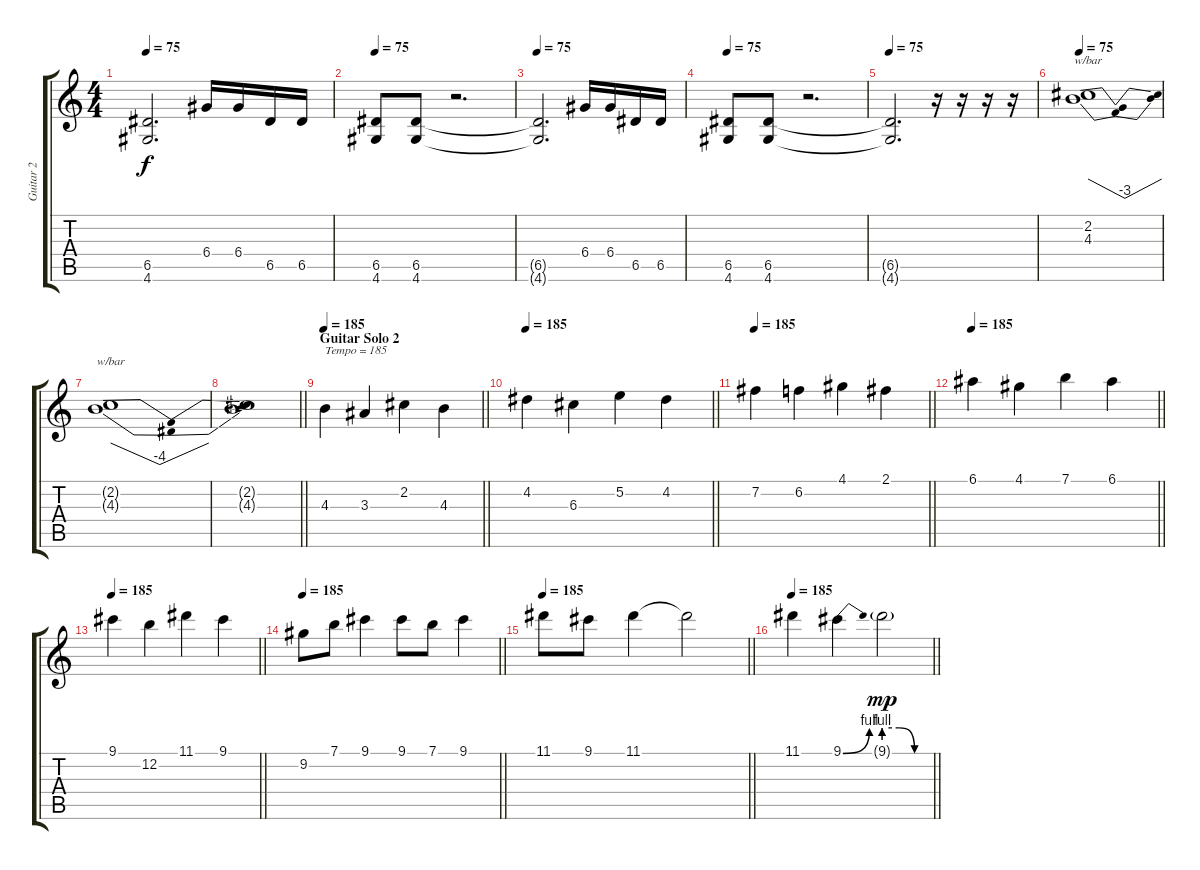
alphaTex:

\track ("Guitar 2" "Guitar 2") {instrument distortionguitar}
\staff {score tabs}
\tuning (E4 B3 G3 D3 A2 E2) {hide}
\ts (4 4)
\tempo 75
\clef g2
\ks c
(6.5{t} 4.6{t}).2{d dy f} 6.4.16 6.4.16 6.5.16 6.5.16 |
\tempo 75
(6.5 4.6).8 (6.5 4.6).8 r.2{d} |
\tempo 75
(6.5{t} 4.6{t}).2{d} 6.4.16 6.4.16 6.5.16 6.5.16 |
\tempo 75
(6.5 4.6).8 (6.5 4.6).8 r.2{d} |
\tempo 75
(6.5{t} 4.6{t}).2{d} r.16 r.16 r.16 r.16 |
\tempo 75
(2.2 4.3).1{tbe (dip default 0 0 30 -12 60 0)} |
(2.2{t} 4.3{t}).1{tbe (dip default 0 0 30 -16 60 0)} |
\barLineRight lightlight
(2.2{t} 4.3{t}).1 |
\section ("" "Guitar Solo 2")
\tempo 185
\barLineRight lightlight
4.3.4{txt "Tempo = 185"} 3.3.4 2.2.4 4.3.4 |
\tempo 185
\barLineRight lightlight
4.2.4 6.3.4 5.2.4 4.2.4 |
\tempo 185
\barLineRight lightlight
7.2.4 6.2.4 4.1.4 2.1.4 |
\tempo 185
\barLineRight lightlight
6.1.4 4.1.4 7.1.4 6.1.4 |
\tempo 185
\barLineRight lightlight
9.1.4 12.2.4 11.1.4 9.1.4 |
\tempo 185
\barLineRight lightlight
9.2.8 7.1.8 9.1.4 9.1.8 7.1.8 9.1.4 |
\tempo 185
\barLineRight lightlight
11.1.8 9.1.8 11.1.4 11.1{t}.2 |
\tempo 185
\barLineRight lightlight
11.1.4 9.1{be (bend 0 0 60 4)}.4 9.1{be (custom 0 4 20 4 40 0 60 0) g}.2{dy mp}
